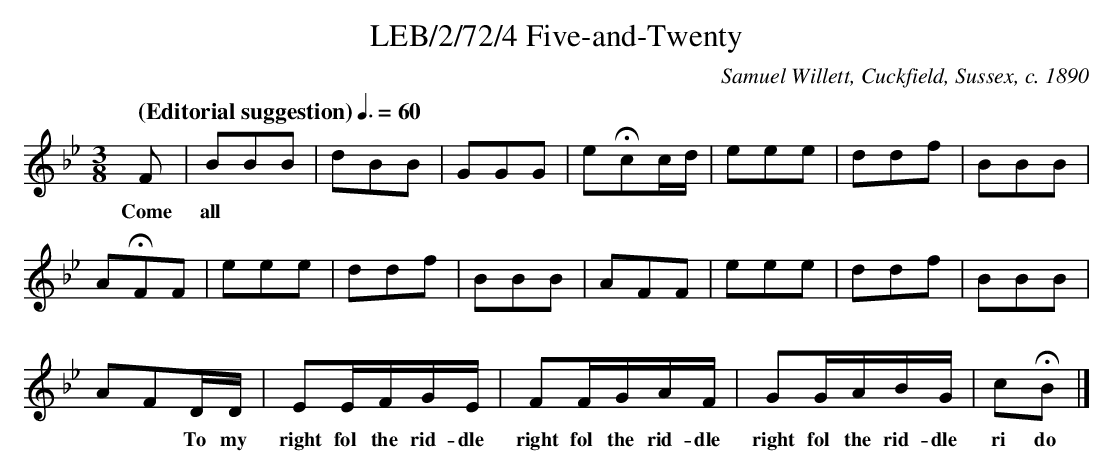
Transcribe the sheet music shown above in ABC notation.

X:1
T:LEB/2/72/4 Five-and-Twenty
C:Samuel Willett, Cuckfield, Sussex, c. 1890
L:1/8
Q:"(Editorial suggestion)" 3/8=60
M:3/8
K:Bb
F |BBB | dBB | GGG | eHcc/2d/2 | eee | ddf | BBB |
w: Come all |
AHFF | eee | ddf | BBB | AFF | eee | ddf | BBB |
AFD/2D/2 | EE/2F/2G/2E/2 | FF/2G/2A/2F/2 | GG/2A/2B/2G/2 | cHB |]
w:**To my right fol the rid- dle | right fol the rid- dle right fol the rid- dle | ri do
